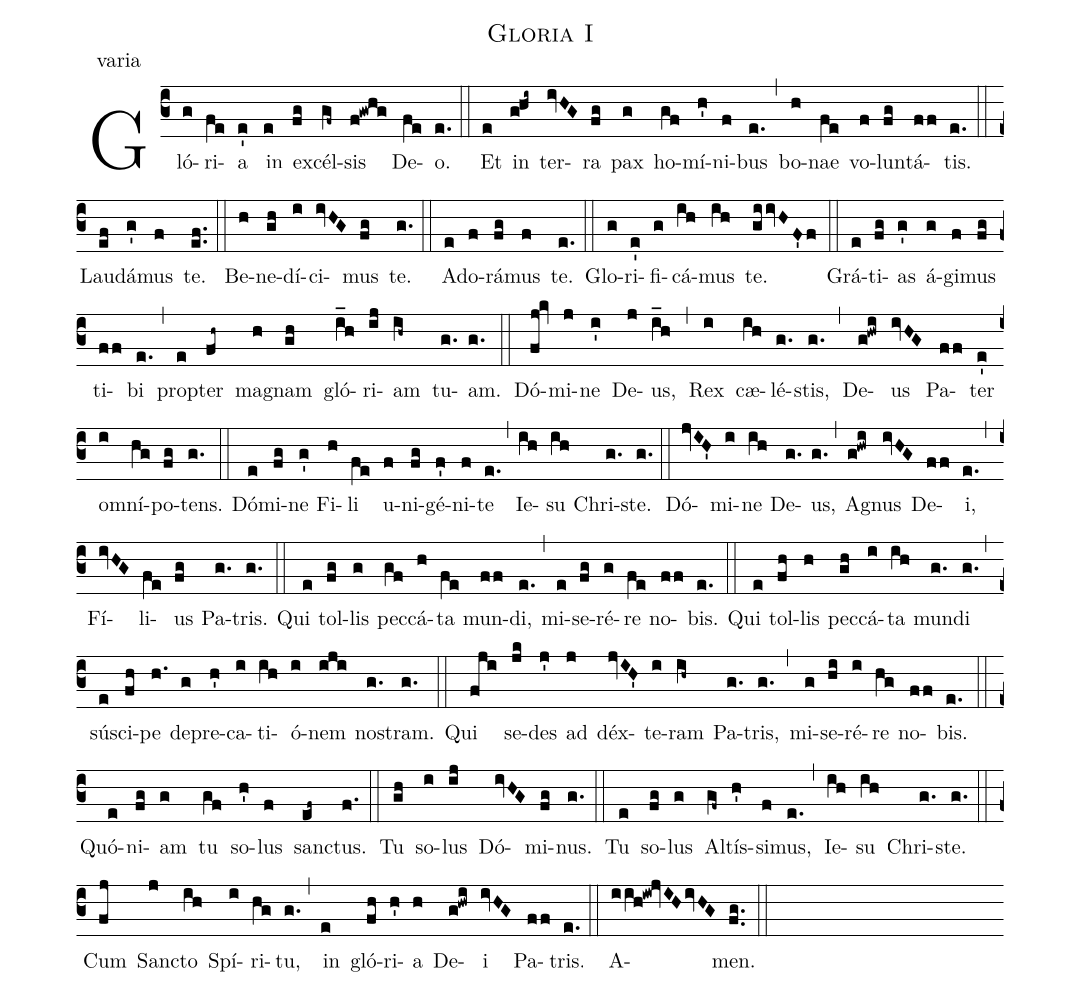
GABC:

def-m1: \grevepisemus{l}{18};
name: Gloria I;
office-part: varia;
%%
(c3) Gló(g)ri(fe)a(e') in(e) ex(fg)cél(gf~)sis(f!gwhg) De(fe)o.(e.) (::) Et(e) in(g!hi~) ter(ivHG)ra(fg) pax(g) ho(gf)mí(h')ni(f)bus(e.) (,) bo(h)nae(fe) vo(f)lun(fg)tá(ff)tis.(e.) (::) Lau(ef)dá(g')mus(f) te.(ef..) (::) Be(h)ne(gh)dí(i)ci(ivHG)mus(fg) te.(g.) (::) Ad(e)o(f)rá(fg)mus(f) te.(e.) (::) Glo(g)ri(e')fi(g)cá(ih)mus(ih) te.(giivHF'f) (::) Grá(e)ti(fg)as(g') á(g)gi(f)mus(fg) ti(ff)bi(e.) (,) prop(e)ter(fh~) ma(h)gnam(gh) gló(i_h)ri(ij)am(ih~) tu(g.)am.(g.) (::) Dó(fj!kv)mi(j)ne(i') De(j)us,(i_h) (,) Rex(i) cæ(ih)lé(g.)stis,(g.) (,) De(g!hwi)us(ivHG) Pa(ff)ter(e') om(i)ní(hg)po(fg)tens.(g.) (::) Dó(e)mi(fg)ne(g') Fi(h)li(fe) u(f)ni(fg)gé(f')ni(f)te(e.) (,) Ie(ih)su(ih) Chri(g.)ste.(g.) (::) Dó(jvIH')mi(i)ne(ih) De(g.)us,(g.) (,) A(g!hwi)gnus(ivHG) De(ff)i,(e.) (,) Fí(ivHG)li(fe)us(fg) Pa(g.)tris.(g.) (::) Qui(e) tol(fg)lis(g) pec(gf)cá(h)ta(fe) mun(ff)di,(e.) (,) mi(e)se(fg)ré(g)re(fe) no(ff)bis.(e.) (::) Qui(e) tol(fh)lis(h) pec(gh)cá(i)ta(ih) mun(g.)di(g.) (,) sús(e)ci(fh)pe(h.) de(g)pre(h')ca(i)ti(ih)ó(i)nem(iji) no(g.)stram.(g.) (::) Qui(fji) se(jk)des(j') ad(j) déx(jvIH')te(i)ram(ih~) Pa(g.)tris,(g.) (,) mi(g)se(hi)ré(i)re(hg) no(ff)bis.(e.) (::) Quó(e)ni(fg)am(g) tu(gf) so(h')lus(f) san(ef~)ctus.(f.) (::) Tu(gh) so(i)lus(ij) Dó(ivHG)mi(fg)nus.(g.) (::) Tu(e) so(fg)lus(g) Al(gf~)tís(h')si(f)mus,(e.) (,) Ie(ih)su(ih) Chri(g.)ste.(g.) (::) Cum(fj) San(j)cto(ih) Spí(i)ri(hg)tu,(g.) (,) in(e) gló(fh)ri(h')a(h) De(g!hwi)i(ivHG) Pa(ff)tris.(e.) (::) A(iih!iw!jvIHivHG)men.(fg..) (::)
